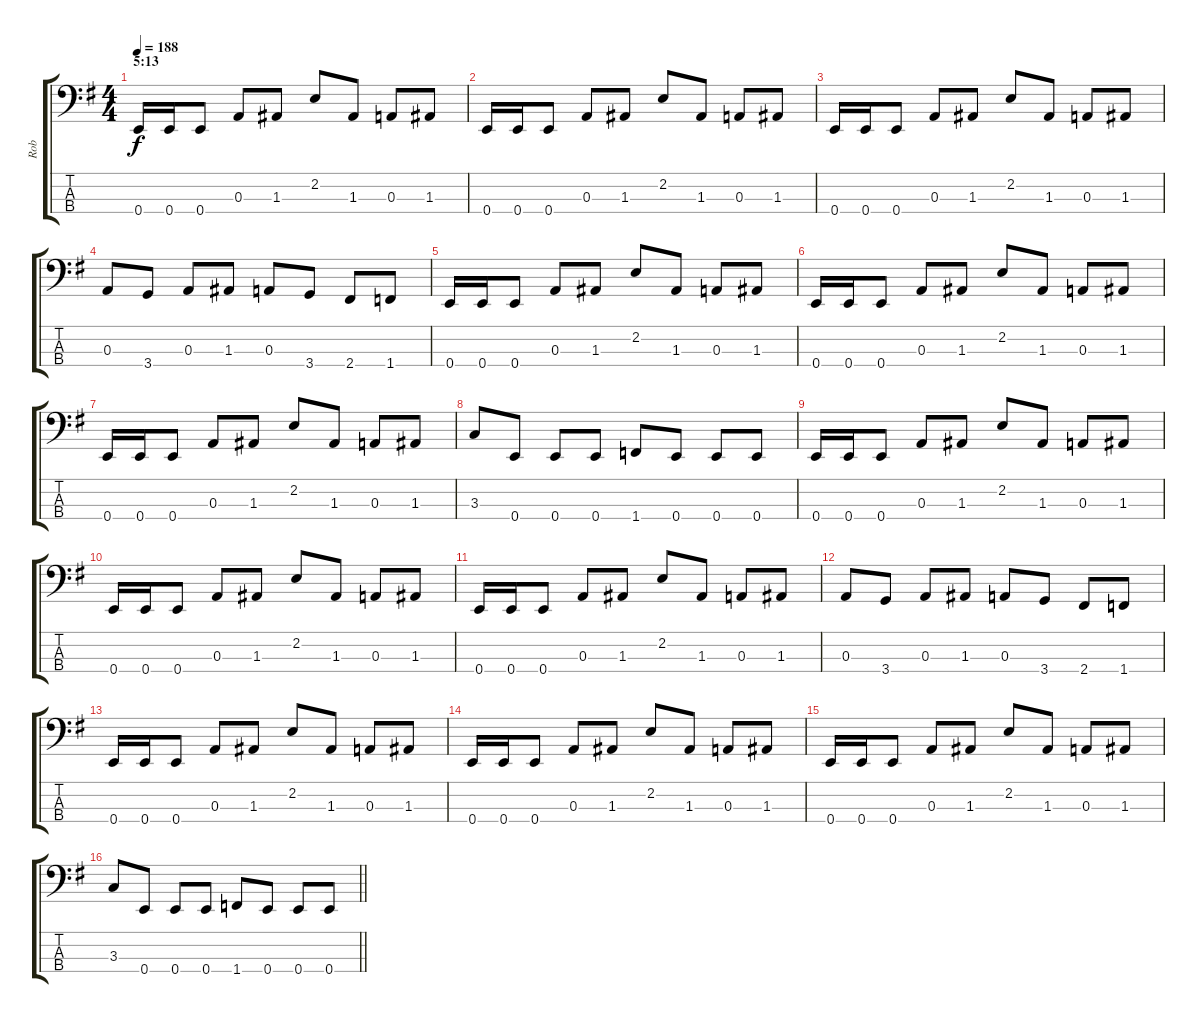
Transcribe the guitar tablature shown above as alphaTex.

\track ("Rob" "Rob") {instrument electricbassfinger}
\staff {score tabs}
\tuning (G2 D2 A1 E1) {hide}
\ts (4 4)
\section ("" "5:13")
\tempo 188
\clef f4
\ks eminor
0.4.16{dy f} 0.4.16 0.4.8 0.3.8 1.3.8 2.2.8 1.3.8 0.3.8 1.3.8 |
0.4.16 0.4.16 0.4.8 0.3.8 1.3.8 2.2.8 1.3.8 0.3.8 1.3.8 |
0.4.16 0.4.16 0.4.8 0.3.8 1.3.8 2.2.8 1.3.8 0.3.8 1.3.8 |
0.3.8 3.4.8 0.3.8 1.3.8 0.3.8 3.4.8 2.4.8 1.4.8 |
0.4.16 0.4.16 0.4.8 0.3.8 1.3.8 2.2.8 1.3.8 0.3.8 1.3.8 |
0.4.16 0.4.16 0.4.8 0.3.8 1.3.8 2.2.8 1.3.8 0.3.8 1.3.8 |
0.4.16 0.4.16 0.4.8 0.3.8 1.3.8 2.2.8 1.3.8 0.3.8 1.3.8 |
3.3.8 0.4.8 0.4.8 0.4.8 1.4.8 0.4.8 0.4.8 0.4.8 |
0.4.16 0.4.16 0.4.8 0.3.8 1.3.8 2.2.8 1.3.8 0.3.8 1.3.8 |
0.4.16 0.4.16 0.4.8 0.3.8 1.3.8 2.2.8 1.3.8 0.3.8 1.3.8 |
0.4.16 0.4.16 0.4.8 0.3.8 1.3.8 2.2.8 1.3.8 0.3.8 1.3.8 |
0.3.8 3.4.8 0.3.8 1.3.8 0.3.8 3.4.8 2.4.8 1.4.8 |
0.4.16 0.4.16 0.4.8 0.3.8 1.3.8 2.2.8 1.3.8 0.3.8 1.3.8 |
0.4.16 0.4.16 0.4.8 0.3.8 1.3.8 2.2.8 1.3.8 0.3.8 1.3.8 |
0.4.16 0.4.16 0.4.8 0.3.8 1.3.8 2.2.8 1.3.8 0.3.8 1.3.8 |
\barLineRight lightlight
3.3.8 0.4.8 0.4.8 0.4.8 1.4.8 0.4.8 0.4.8 0.4.8
